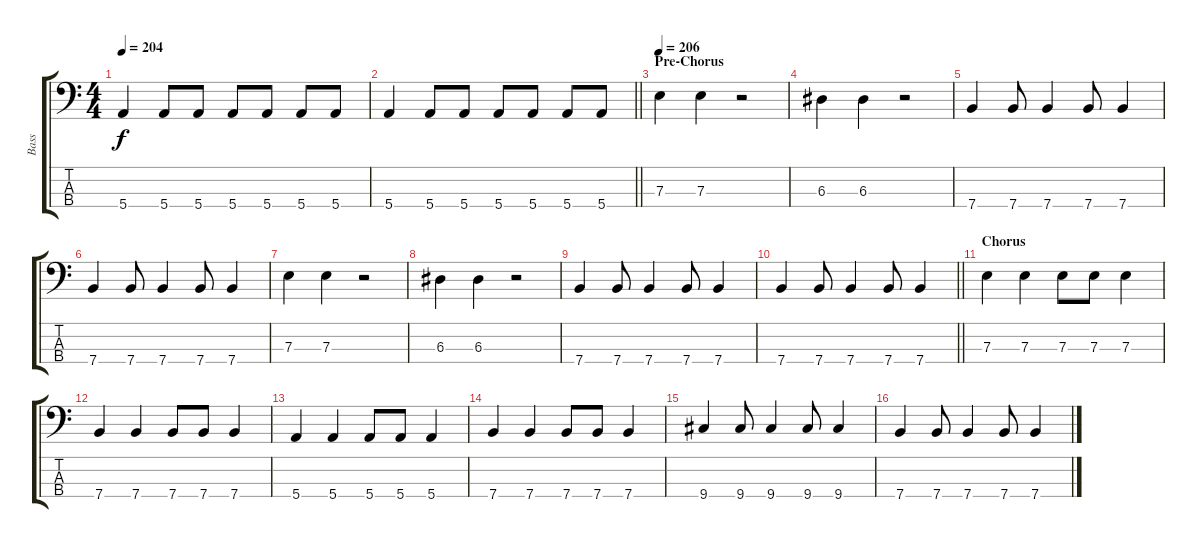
\track ("Bass" "Bass") {instrument electricbasspick}
\staff {score tabs}
\tuning (G2 D2 A1 E1) {hide}
\ts (4 4)
\tempo 204
\clef f4
\ks c
5.4.4{dy f} 5.4.8 5.4.8 5.4.8 5.4.8 5.4.8 5.4.8 |
\barLineRight lightlight
5.4.4 5.4.8 5.4.8 5.4.8 5.4.8 5.4.8 5.4.8 |
\section ("" "Pre-Chorus")
\tempo 206
7.3.4 7.3.4 r.2 |
6.3.4 6.3.4 r.2 |
7.4.4 7.4.8 7.4.4 7.4.8 7.4.4 |
7.4.4 7.4.8 7.4.4 7.4.8 7.4.4 |
7.3.4 7.3.4 r.2 |
6.3.4 6.3.4 r.2 |
7.4.4 7.4.8 7.4.4 7.4.8 7.4.4 |
\barLineRight lightlight
7.4.4 7.4.8 7.4.4 7.4.8 7.4.4 |
\section ("" "Chorus")
7.3.4 7.3.4 7.3.8 7.3.8 7.3.4 |
7.4.4 7.4.4 7.4.8 7.4.8 7.4.4 |
5.4.4 5.4.4 5.4.8 5.4.8 5.4.4 |
7.4.4 7.4.4 7.4.8 7.4.8 7.4.4 |
9.4.4 9.4.8 9.4.4 9.4.8 9.4.4 |
7.4.4 7.4.8 7.4.4 7.4.8 7.4.4
